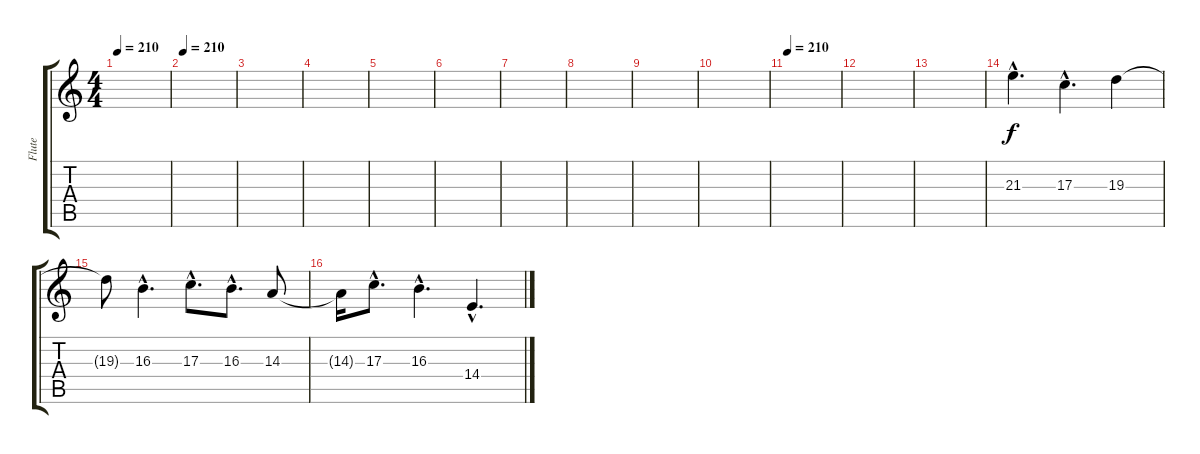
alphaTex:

\track ("Flute" "Flute") {instrument ocarina}
\staff {score tabs}
\tuning (E4 B3 G3 D3 A2 E2) {hide}
\ts (4 4)
\tempo 210
\clef g2
\ks c
|
\tempo 210
|
|
|
|
|
|
|
|
|
\tempo 210
|
|
|
21.3{hac}.4{d} 17.3{hac}.4{d} 19.3.4 |
19.3{t}.8 16.3{hac}.4{d} 17.3{hac}.8{d} 16.3{hac}.8{d} 14.3.8 |
14.3{t}.16 17.3{hac}.8{d} 16.3{hac}.4{d} 14.4{hac}.4{d}
